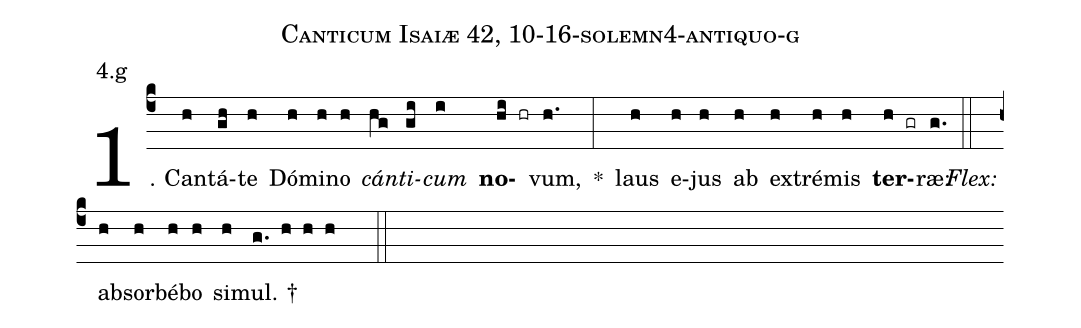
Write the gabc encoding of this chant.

name: Canticum Isaiæ 42, 10-16-solemn4-antiquo-g;
annotation: 4.g;
%%
(c4)1. Can(h)tá(gh)te(h) Dó(h)mi(h)no(h) <i>cán</i>(hg)<i>ti</i>(gi)<i>cum</i>(i) <b>no</b>(hi hr)vum,(h.) *(:) laus(h) e(h)jus(h) ab(h) ex(h)tré(h)mis(h) <b>ter</b>(h gr)ræ:(g.) (::)
<i>Flex:</i>()  ab(h)sor(h)bé(h)bo(h) si(h)mul. †(g. h h h  ::)
